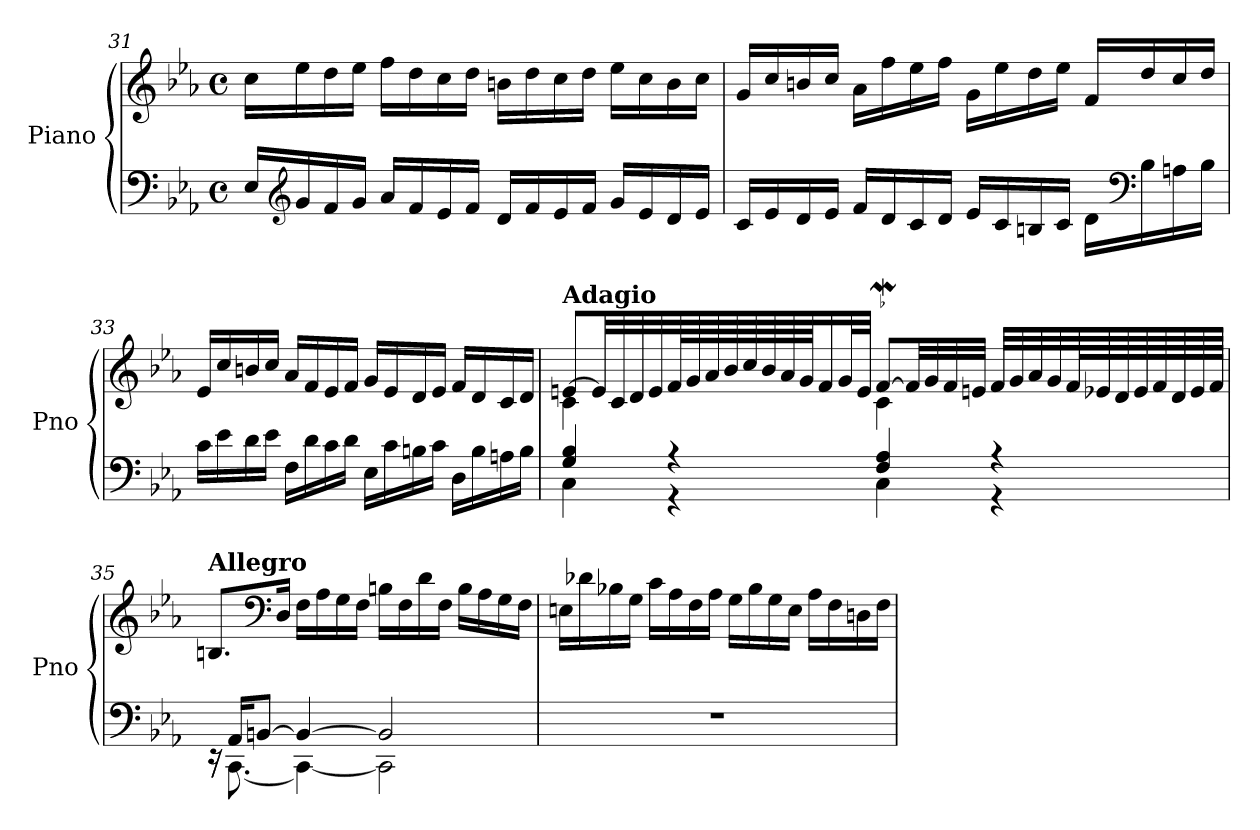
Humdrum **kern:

**kern	**kern
*part1	*part1
*staff2	*staff1
*I"Piano	*
*I'Pno	*
*clefF4	*clefG2
*k[b-e-a-]	*k[b-e-a-]
*M4/4	*M4/4
*met(c)	*met(c)
=31	=31
16E-/LL	16cc\LL
*clefG2	*
16g/	16ee-\
16f/	16dd\
16g/JJ	16ee-\JJ
16a-/LL	16ff\LL
16f/	16dd\
16e-/	16cc\
16f/JJ	16dd\JJ
16d/LL	16bn\LL
16f/	16dd\
16e-/	16cc\
16f/JJ	16dd\JJ
16g/LL	16ee-\LL
16e-/	16cc\
16d/	16b\
16e-/JJ	16cc\JJ
!!LO:LB:g=z
=32	=32
16c/LL	16g/LL
16e-/	16cc/
16d/	16bn/
16e-/JJ	16cc/JJ
16f/LL	16a-\LL
16d/	16ff\
16c/	16ee-\
16d/JJ	16ff\JJ
16e-/LL	16g\LL
16c/	16ee-\
16Bn/	16dd\
16c/JJ	16ee-\JJ
16d\LL	16f/LL
*clefF4	*
16B\	16dd/
16An\	16cc/
16B\JJ	16dd/JJ
=33	=33
16c\LL	16e-/LL
16e-\	16cc/
16d\	16bn/
16e-\JJ	16cc/JJ
16F\LL	16a-/LL
16d\	16f/
16c\	16e-/
16d\JJ	16f/JJ
16E-\LL	16g/LL
16c\	16e-/
16Bn\	16d/
16c\JJ	16e-/JJ
16D\LL	16f/LL
16B\	16d/
16An\	16c/
16B\JJ	16d/JJ
!!LO:LB:g=z
=34	=34
*^	*^
!	!	!LO:TX:a:B:t=Adagio	!
4G/ 4B-/	4C\	[8en/L	4c\
.	.	32e/LL]	.
.	.	32c/	.
.	.	32d/	.
.	.	32e/	.
4r	4r	64f/L	4ryy
.	.	64g/	.
.	.	64a-/	.
.	.	64b-/	.
.	.	64cc/	.
.	.	64b-/	.
.	.	64a-/	.
.	.	64g/JJ	.
.	.	16f/	.
.	.	32g/L	.
.	.	32e/JJJ	.
4F/ 4A-/	4C\	[8fW/L	4c\
.	.	32f/LL]	.
.	.	32g/	.
.	.	32f/	.
.	.	32e/JJJ	.
4r	4r	32f/LLL	4ryy
.	.	32g/	.
.	.	32a-/	.
.	.	32g/	.
.	.	64f/L	.
.	.	64e-X/	.
.	.	64d/	.
.	.	64e-/	.
.	.	64f/	.
.	.	64d/	.
.	.	64e-/	.
.	.	64f/JJJJ	.
*	*	*v	*v
=35	=35	=35
!	!	!LO:TX:a:B:t=Allegro
16rEE	16rEE	8.Bn/L
16AA-/KL	[8.CC\	.
[8BBn/J	.	.
*	*	*clefF4
.	.	16D/Jk
4BB/_	4CC\_	16F\LL
.	.	16A-\
.	.	16G\
.	.	16F\JJ
2BB/]	2CC\]	16Bn\LL
.	.	16F\
.	.	16d\
.	.	16F\JJ
.	.	16B\LL
.	.	16A-\
.	.	16G\
.	.	16F\JJ
*v	*v	*
!!LO:LB:g=z
=36	=36
1r	16En\LL
.	16d-X\
.	16B-X\
.	16G\JJ
.	16c\LL
.	16A-\
.	16F\
.	16A-\JJ
.	16G\LL
.	16B-\
.	16G\
.	16E\JJ
.	16A-\LL
.	16F\
.	16Dn\
.	16F\JJ
=	=
*-	*-
